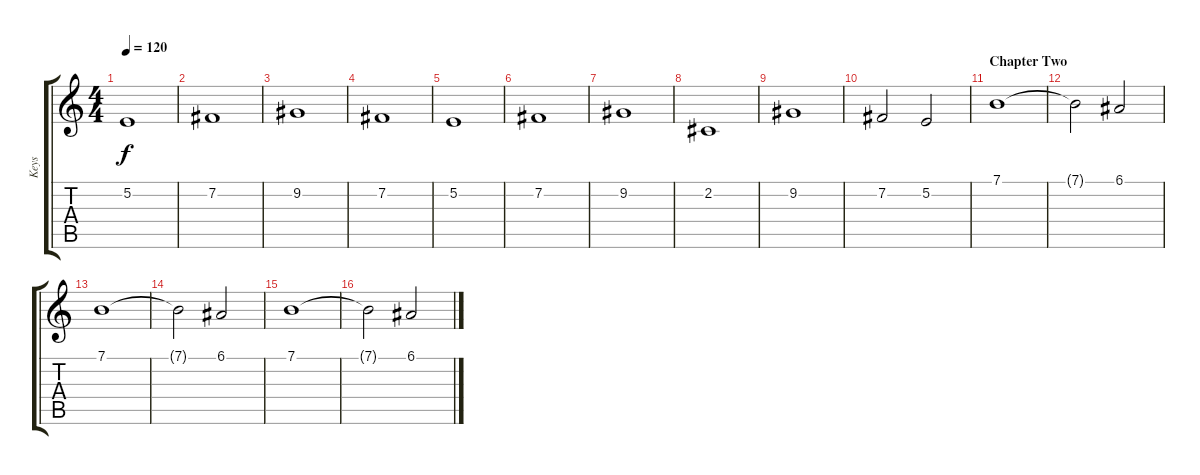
\track ("Keys" "Keys") {instrument synthstrings1}
\staff {score tabs}
\tuning (E4 B3 G3 D3 A2 E2) {hide}
\ts (4 4)
\tempo 120
\clef g2
\ks c
5.2.1{dy f} |
7.2.1 |
9.2.1 |
7.2.1 |
5.2.1 |
7.2.1 |
9.2.1 |
2.2.1 |
9.2.1 |
7.2.2 5.2.2 |
\section ("" "Chapter Two")
7.1.1 |
7.1{t}.2 6.1.2 |
7.1.1 |
7.1{t}.2 6.1.2 |
7.1.1 |
7.1{t}.2 6.1.2
